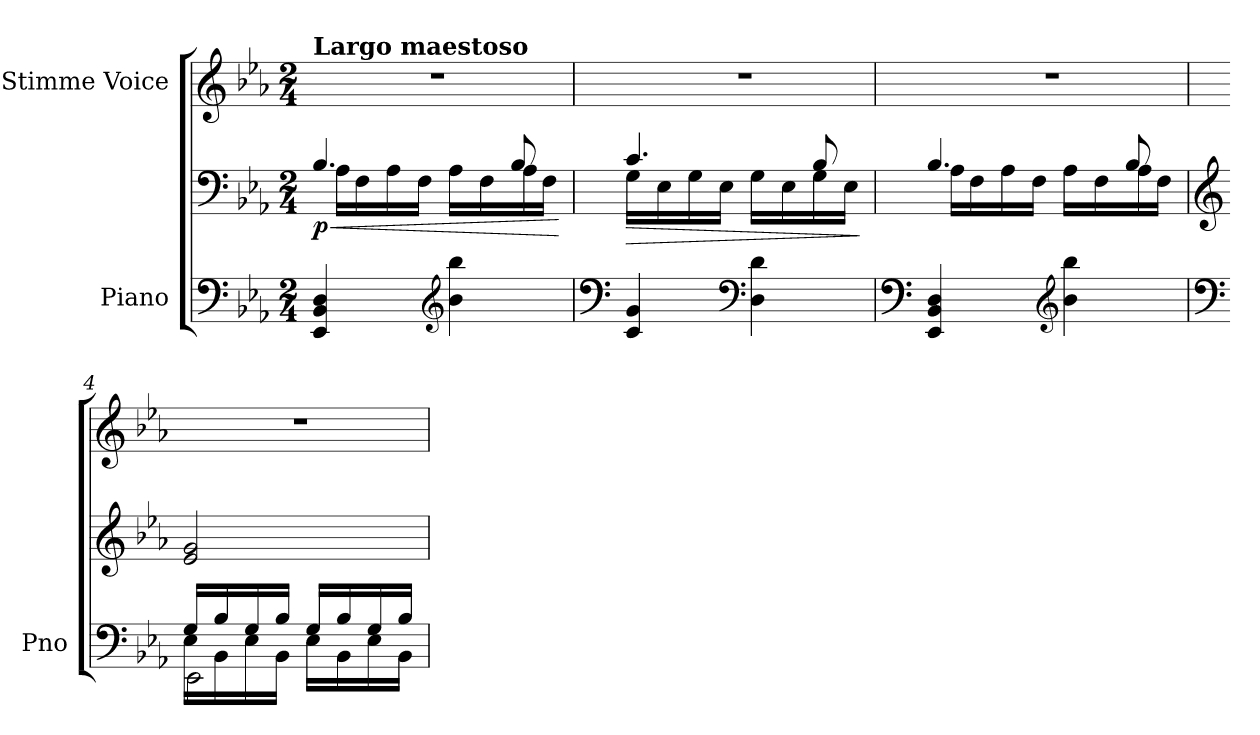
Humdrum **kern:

**kern	**kern	**dynam	**kern
*part2	*part2	*part2	*part1
*staff3	*staff2	*staff2/3	*staff1
*I"Piano	*	*	*I"Stimme Voice
*I'Pno	*	*	*
*clefF4	*clefF4	*	*clefG2
*k[b-e-a-]	*k[b-e-a-]	*	*k[b-e-a-]
*M2/4	*M2/4	*	*M2/4
=1	=1	=1	=1
!	!	!	!LO:TX:a:B:t=Largo maestoso
!	!	!LO:HP:b	!
*	*^	*	*
!	!	!	!LO:DY:n=1:b	!
4EE-/ 4BB-/ 4D/	4.B-/	16A-\LL	< p	2r
.	.	16F\	.	.
.	.	16A-\	.	.
.	.	16F\JJ	.	.
*clefG2	*	*	*	*
4b-\ 4bb-\	.	16A-\LL	.	.
.	.	16F\	.	.
.	8B-/	16A-\	.	.
.	.	16F\JJ	.	.
*	*v	*v	*	*
.	.	[	.
=2	=2	=2	=2
*clefF4	*	*	*
!	!	!LO:HP:b	!
*	*^	*	*
4EE-/ 4BB-/	4.c/	16G\LL	>	2r
.	.	16E-\	.	.
.	.	16G\	.	.
.	.	16E-\JJ	.	.
*clefF4	*	*	*	*
4D\ 4d\	.	16G\LL	.	.
.	.	16E-\	.	.
.	8B-/	16G\	.	.
.	.	16E-\JJ	.	.
*	*v	*v	*	*
.	.	]	.
=3	=3	=3	=3
*clefF4	*	*	*
*	*^	*	*
4EE-/ 4BB-/ 4D/	4.B-/	16A-\LL	.	2r
.	.	16F\	.	.
.	.	16A-\	.	.
.	.	16F\JJ	.	.
*clefG2	*	*	*	*
4b-\ 4bb-\	.	16A-\LL	.	.
.	.	16F\	.	.
.	8B-/	16A-\	.	.
.	.	16F\JJ	.	.
*	*v	*v	*	*
=4	=4	=4	=4
*clefF4	*clefG2	*	*
*^	*	*	*
*	*^	*	*	*
16G/LL	16E-\LL	2EE-\	2e-/ 2g/	.	2r
16B-/	16BB-\	.	.	.	.
16G/	16E-\	.	.	.	.
16B-/JJ	16BB-\JJ	.	.	.	.
16G/LL	16E-\LL	.	.	.	.
16B-/	16BB-\	.	.	.	.
16G/	16E-\	.	.	.	.
16B-/JJ	16BB-\JJ	.	.	.	.
*v	*v	*v	*	*	*
=	=	=	=
*-	*-	*-	*-
